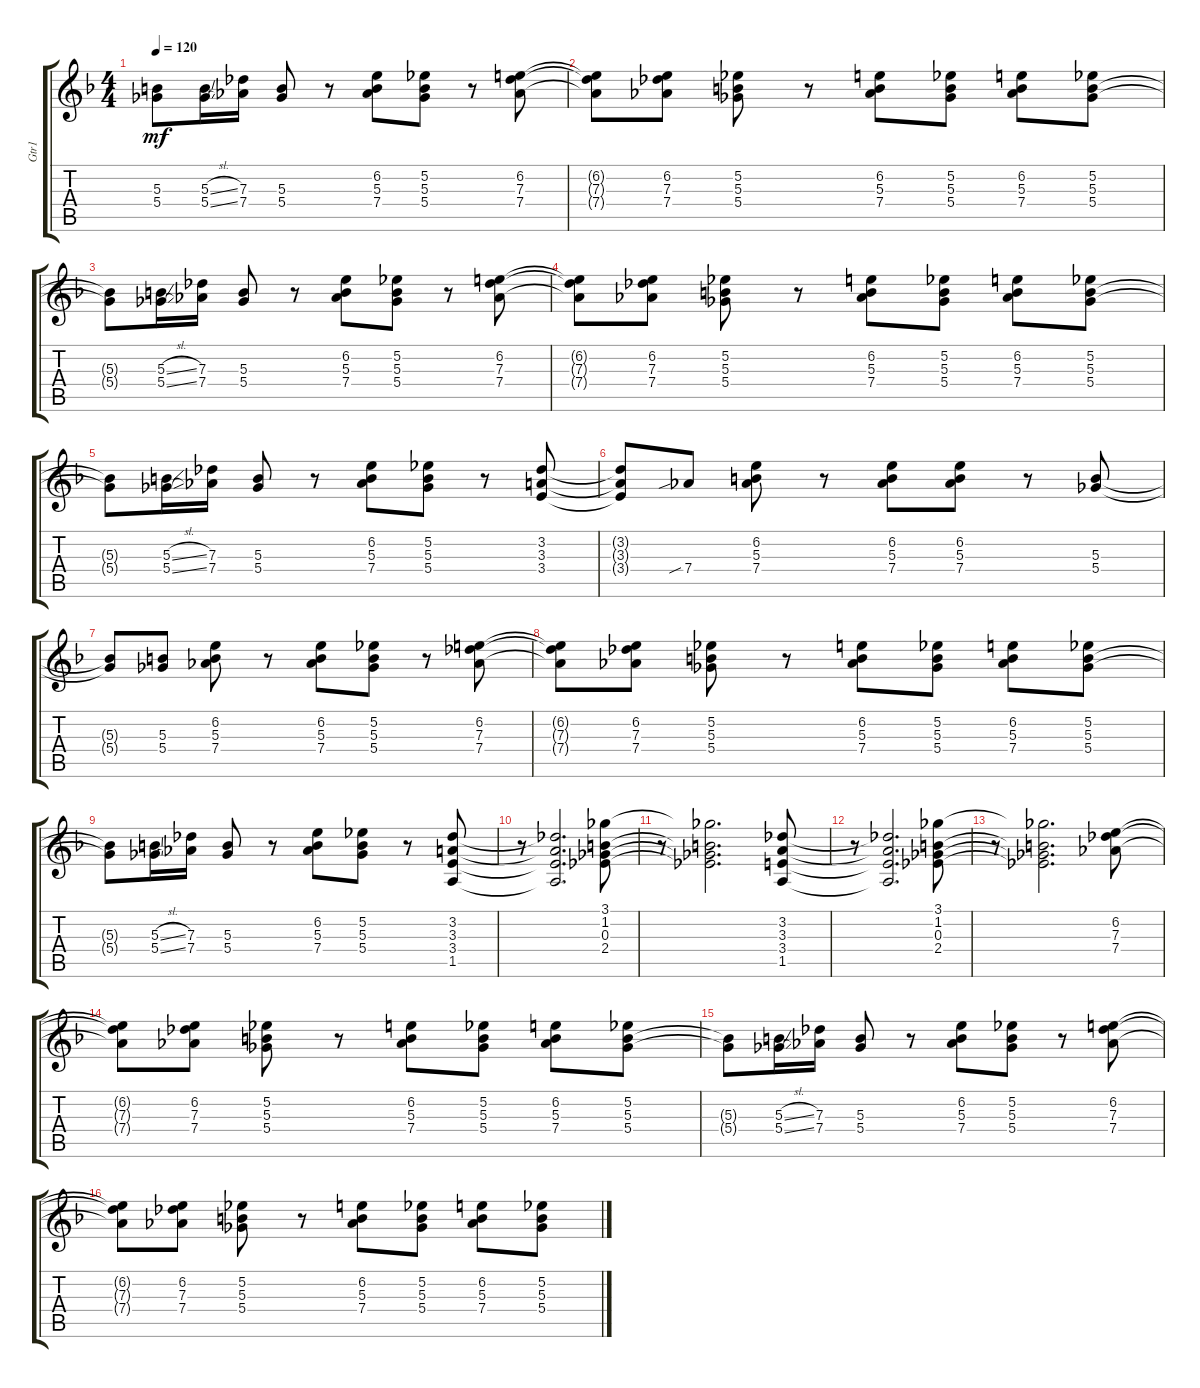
\track ("Gtr1" "Gtr1") {instrument distortionguitar}
\staff {score tabs}
\tuning (Eb4 Bb3 Gb3 Db3 Ab2 Eb2) {hide}
\ts (4 4)
\tempo 120
\clef g2
\ks f
(5.3{t} 5.4{t}).8{dy mf} (5.3{sl} 5.4{sl}).16 (7.3 7.4).16 (5.3 5.4).8 r.8 (6.2 5.3 7.4).8 (5.2 5.3 5.4).8 r.8 (6.2 7.3 7.4).8 |
(6.2{t} 7.3{t} 7.4{t}).8 (6.2 7.3 7.4).8 (5.2 5.3 5.4).8 r.8 (6.2 5.3 7.4).8 (5.2 5.3 5.4).8 (6.2 5.3 7.4).8 (5.2 5.3 5.4).8 |
(5.3{t} 5.4{t}).8 (5.3{sl} 5.4{sl}).16 (7.3 7.4).16 (5.3 5.4).8 r.8 (6.2 5.3 7.4).8 (5.2 5.3 5.4).8 r.8 (6.2 7.3 7.4).8 |
(6.2{t} 7.3{t} 7.4{t}).8 (6.2 7.3 7.4).8 (5.2 5.3 5.4).8 r.8 (6.2 5.3 7.4).8 (5.2 5.3 5.4).8 (6.2 5.3 7.4).8 (5.2 5.3 5.4).8 |
(5.3{t} 5.4{t}).8 (5.3{sl} 5.4{sl}).16 (7.3 7.4).16 (5.3 5.4).8 r.8 (6.2 5.3 7.4).8 (5.2 5.3 5.4).8 r.8 (3.2 3.3 3.4).8 |
(3.2{t} 3.3{t} 3.4{t}).8 7.4{sib}.8 (6.2 5.3 7.4).8 r.8 (6.2 5.3 7.4).8 (6.2 5.3 7.4).8 r.8 (5.3 5.4).8 |
(5.3{t} 5.4{t}).8 (5.3 5.4).8 (6.2 5.3 7.4).8 r.8 (6.2 5.3 7.4).8 (5.2 5.3 5.4).8 r.8 (6.2 7.3 7.4).8 |
(6.2{t} 7.3{t} 7.4{t}).8 (6.2 7.3 7.4).8 (5.2 5.3 5.4).8 r.8 (6.2 5.3 7.4).8 (5.2 5.3 5.4).8 (6.2 5.3 7.4).8 (5.2 5.3 5.4).8 |
(5.3{t} 5.4{t}).8 (5.3{sl} 5.4{sl}).16 (7.3 7.4).16 (5.3 5.4).8 r.8 (6.2 5.3 7.4).8 (5.2 5.3 5.4).8 r.8 (3.2 3.3 3.4 1.5).8 |
r.8 (3.2{t} 3.3{t} 3.4{t} 1.5{t}).2{d} (3.1 1.2 0.3 2.4).8 |
r.8 (3.1{t} 1.2{t} 0.3{t} 2.4{t}).2{d} (3.2 3.3 3.4 1.5).8 |
r.8 (3.2{t} 3.3{t} 3.4{t} 1.5{t}).2{d} (3.1 1.2 0.3 2.4).8 |
r.8 (3.1{t} 1.2{t} 0.3{t} 2.4{t}).2{d} (6.2 7.3 7.4).8 |
(6.2{t} 7.3{t} 7.4{t}).8 (6.2 7.3 7.4).8 (5.2 5.3 5.4).8 r.8 (6.2 5.3 7.4).8 (5.2 5.3 5.4).8 (6.2 5.3 7.4).8 (5.2 5.3 5.4).8 |
(5.3{t} 5.4{t}).8 (5.3{sl} 5.4{sl}).16 (7.3 7.4).16 (5.3 5.4).8 r.8 (6.2 5.3 7.4).8 (5.2 5.3 5.4).8 r.8 (6.2 7.3 7.4).8 |
(6.2{t} 7.3{t} 7.4{t}).8 (6.2 7.3 7.4).8 (5.2 5.3 5.4).8 r.8 (6.2 5.3 7.4).8 (5.2 5.3 5.4).8 (6.2 5.3 7.4).8 (5.2 5.3 5.4).8
